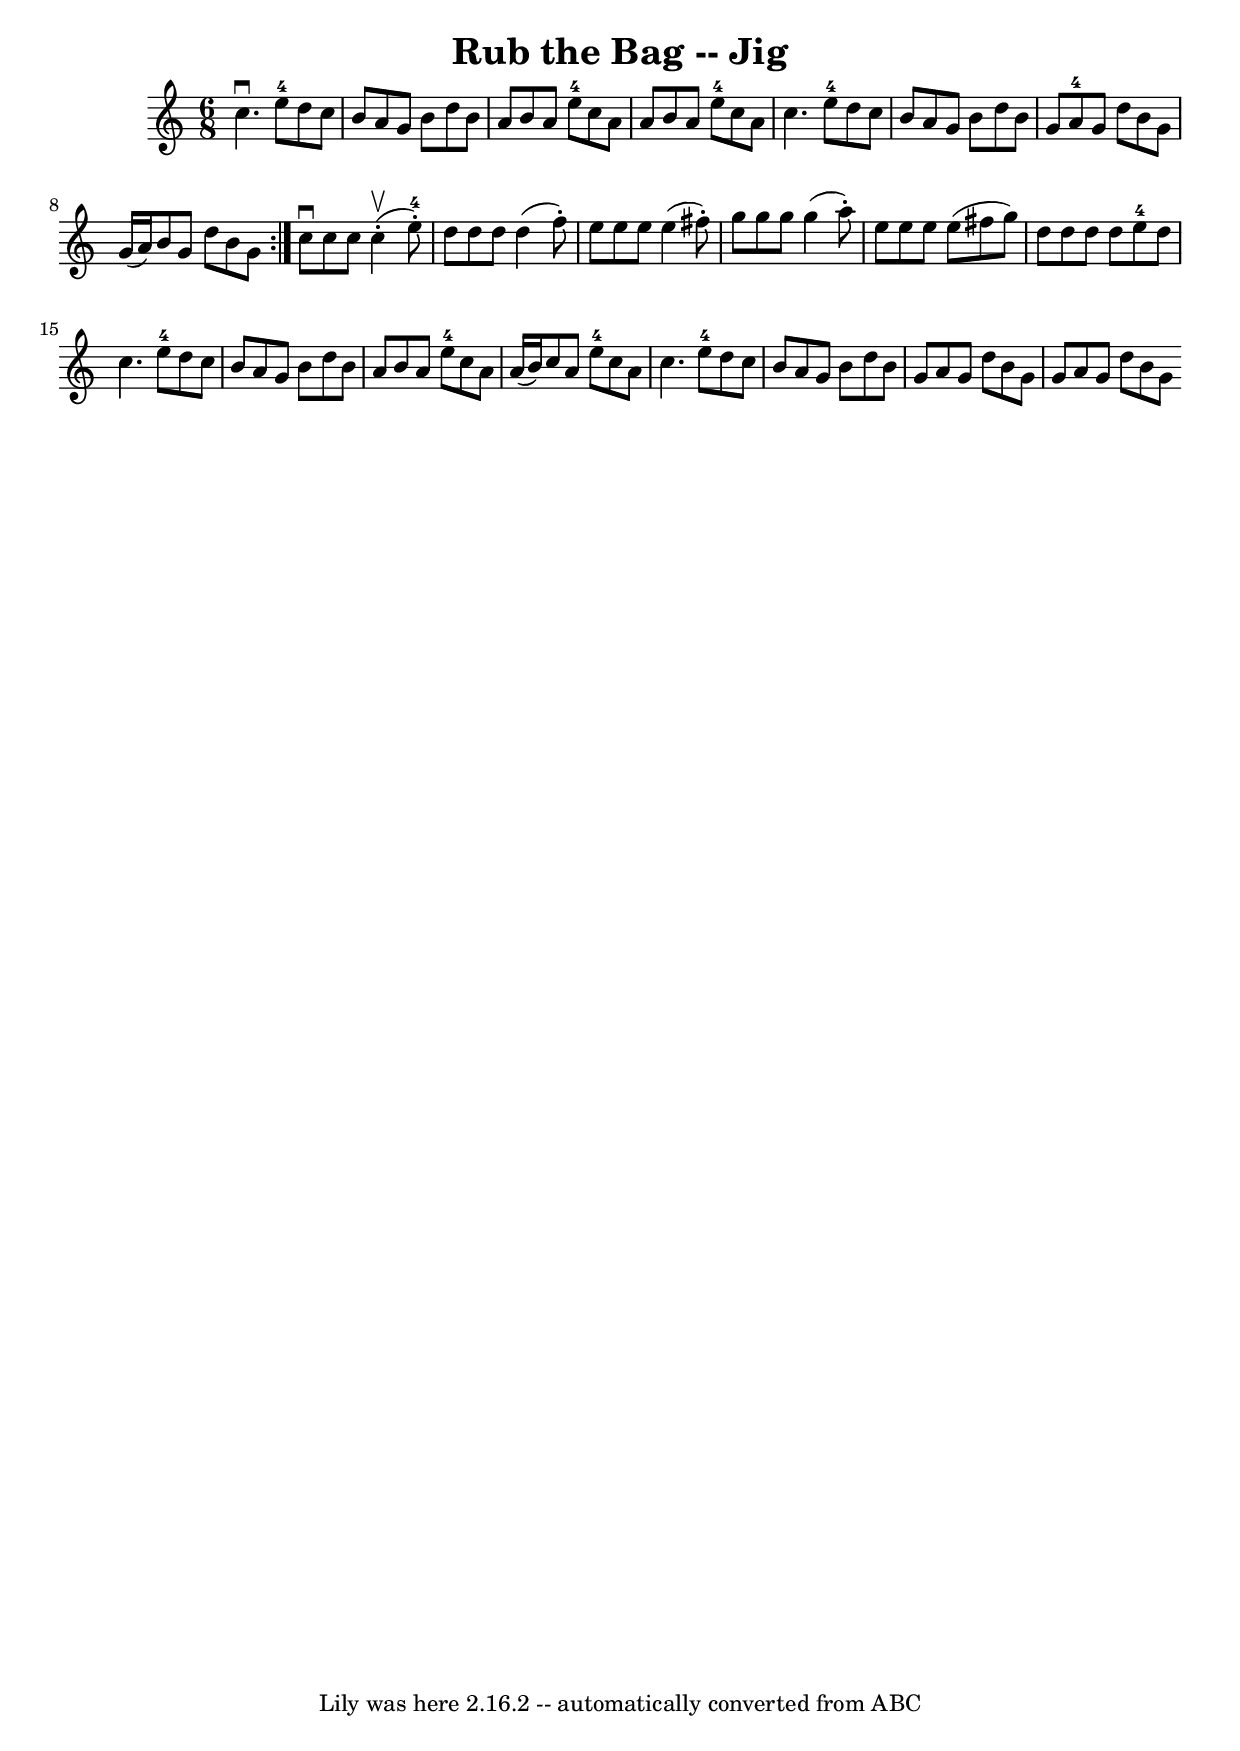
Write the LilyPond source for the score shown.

\version "2.16.2"
\include "Mammoth.ily"
\header {
  %% book = "Ryan's Mammoth Collection"
  crossRefNumber = "1"
  footnotes = "\\\\There are 14 bars in the last part (two missing?)"
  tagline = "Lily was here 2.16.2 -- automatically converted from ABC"
  title = "Rub the Bag -- Jig"

}
voicedefault =  {



  \repeat volta 2 {

    \time 6/8 
    \key a \minor     c''4.^\downbow e''8-4 d''8 c''8    |
    b'8 a'8 g'8 b'8 d''8 b'8  |
    a'8 b'8         a'8 e''8-4 c''8 a'8   |
    a'8 b'8 a'8 e''8-4        c''8 a'8   |
    c''4. e''8-4 d''8 c''8  |
    b'8        a'8 g'8 b'8 d''8 b'8   |
    g'8 a'8-4 g'8 d''8         b'8 g'8   |
    g'16 (a'16) b'8 g'8 d''8 b'8 g'8  
  }     c''8^\downbow c''8 c''8 c''4^\upbow(-. e''8-4-.)  |
     d''8 d''8 d''8 d''4 (f''8-.)  |
  e''8 e''8 e''8      e''4 (fis''8-.)  |
  g''8 g''8 g''8 g''4 (a''8-.)  |
  e''8 e''8 e''8 e''8 (fis''8 g''8) |
     d''8 d''8 d''8 d''8 e''8-4 d''8   |
  c''4. e''8-4 d''8 c''8  |
  b'8 a'8 g'8 b'8 d''8 b'8   |
  a'8 b'8 a'8 e''8-4 c''8 a'8  |
  a'16 (   b'16) c''8 a'8 e''8-4 c''8 a'8   |
  c''4.         e''8-4 d''8 c''8   |
  b'8 a'8 g'8 b'8 d''8 b'8   |
  g'8 a'8 g'8 d''8 b'8 g'8  |
  g'8 a'8       g'8 d''8 b'8 g'8  \bar " |."   

}

\score{
  <<

    \context Staff="default"
    {
      \voicedefault 
      
    }

  >>
  \layout {
    
  }
  \midi {
  }

}
